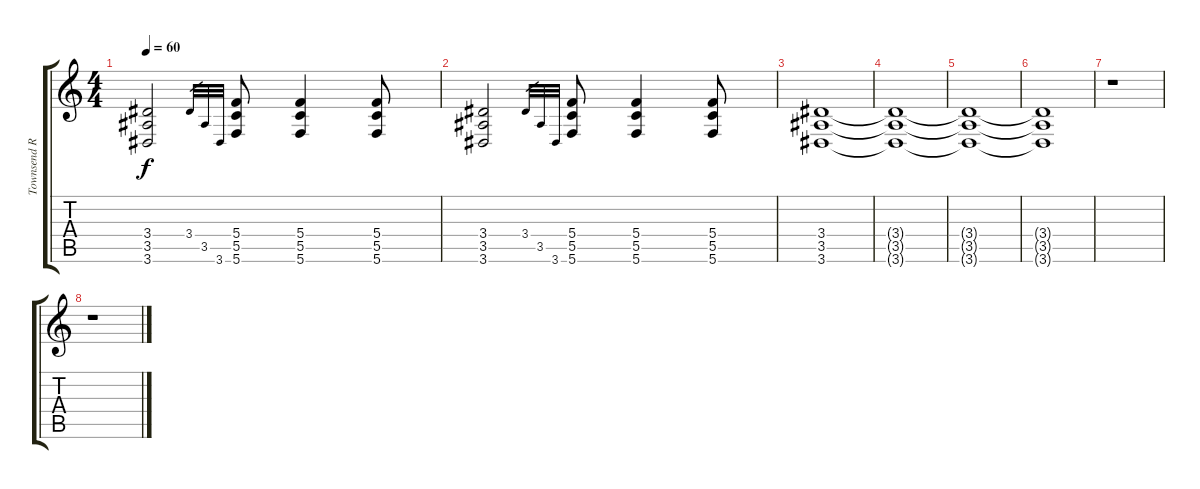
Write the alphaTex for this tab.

\track ("Townsend Rhythm" "Townsend R") {instrument distortionguitar}
\staff {score tabs}
\tuning (E4 C4 G3 C3 G2 C2) {hide}
\ts (4 4)
\tempo 60
\clef g2
\ks c
(3.4 3.5 3.6).2{dy f} 3.4.32{gr} 3.5.32{gr} 3.6.32{gr} (5.4 5.5 5.6).8 (5.4 5.5 5.6).4 (5.4 5.5 5.6).8 |
(3.4 3.5 3.6).2 3.4.32{gr} 3.5.32{gr} 3.6.32{gr} (5.4 5.5 5.6).8 (5.4 5.5 5.6).4 (5.4 5.5 5.6).8 |
(3.4 3.5 3.6).1 |
(3.4{t} 3.5{t} 3.6{t}).1 |
(3.4{t} 3.5{t} 3.6{t}).1 |
(3.4{t} 3.5{t} 3.6{t}).1 |
r.1 |
r.1
